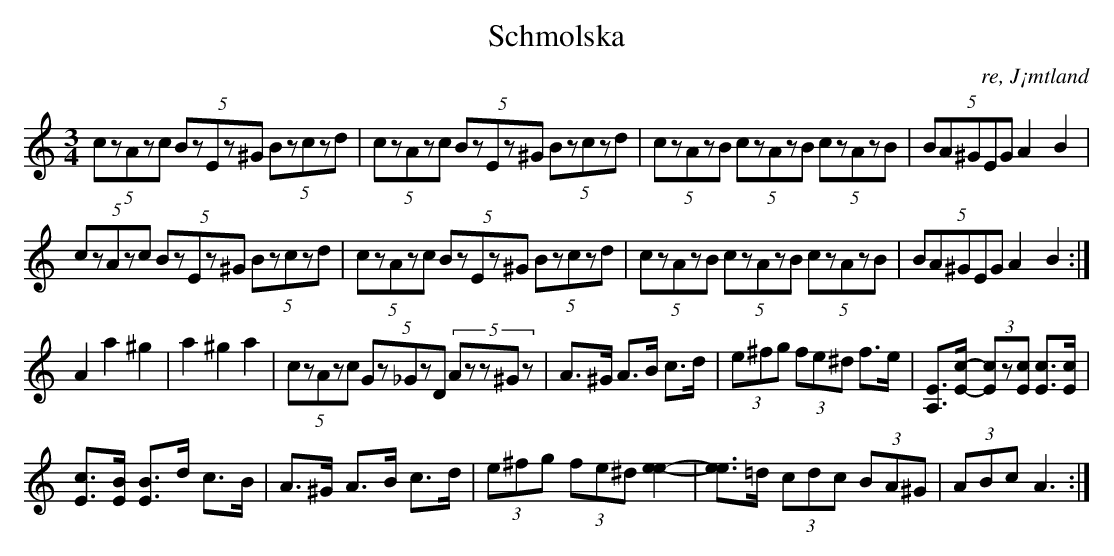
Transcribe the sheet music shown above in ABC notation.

X:1
T:Schmolska
O: re, J¡mtland
M:3/4
L:1/8
K:Am
(5:2 czAzc (5:2Bz-Ez^G (5:2Bzczd| (5:2 czAzc (5:2Bz-Ez^G (5:2Bzczd|(5:2czAzB (5:2czAzB (5:2czAzB| (5:2BA^GEG  A2 B2|
 (5:2 czAzc (5:2Bz-Ez^G (5:2Bzczd| (5:2 czAzc (5:2Bz-Ez^G (5:2Bzczd|(5:2czAzB (5:2czAzB (5:2czAzB| (5:2BA^GEG  A2 B2:|
A2 a2 ^g2|a2 ^g2 a2| (5:2 czAzc (5:2Gz_GzD (5:2Azz^Gz | A>^G A>B c>d | (3e^fg (3fe^d f>e | [EA,]>[c-E-] (3[cE]z[cE] [cE]>[cE] |
[cE]>[BE] [BE]>d c>B | A>^G A>B c>d | (3e^fg (3fe^d [e2-e2-] | [ee]>=d (3cdc (3BA^G | (3ABc A3 :|]
